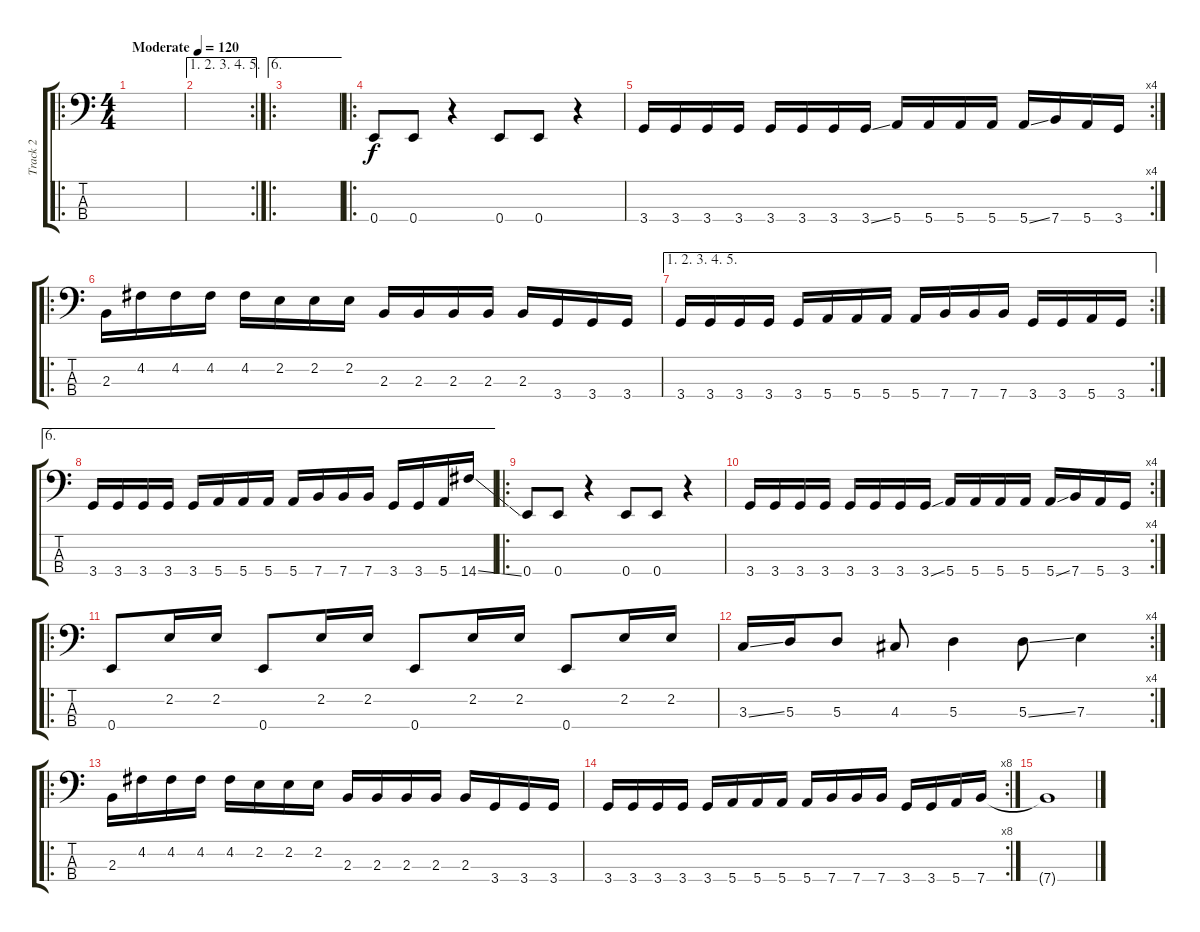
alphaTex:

\track ("Track 2" "Track 2") {instrument electricbasspick}
\staff {score tabs}
\tuning (G2 D2 A1 E1) {hide}
\ro
\ts (4 4)
\tempo (120 "Moderate")
\clef f4
\ks c
|
\ae (1 2 3 4 5)
\rc 2
|
\ae 6
\ro
|
\ro
0.4.8 0.4.8 r.4 0.4.8 0.4.8 r.4 |
\rc 4
3.4.16 3.4.16 3.4.16 3.4.16 3.4.16 3.4.16 3.4.16 3.4{ss}.16 5.4.16 5.4.16 5.4.16 5.4.16 5.4{ss}.16 7.4.16 5.4.16 3.4.16 |
\ro
2.3.16 4.2.16 4.2.16 4.2.16 4.2.16 2.2.16 2.2.16 2.2.16 2.3.16 2.3.16 2.3.16 2.3.16 2.3.16 3.4.16 3.4.16 3.4.16 |
\ae (1 2 3 4 5)
\rc 2
3.4.16 3.4.16 3.4.16 3.4.16 3.4.16 5.4.16 5.4.16 5.4.16 5.4.16 7.4.16 7.4.16 7.4.16 3.4.16 3.4.16 5.4.16 3.4.16 |
\ae 6
3.4.16 3.4.16 3.4.16 3.4.16 3.4.16 5.4.16 5.4.16 5.4.16 5.4.16 7.4.16 7.4.16 7.4.16 3.4.16 3.4.16 5.4.16 14.4{ss}.16 |
\ro
0.4.8 0.4.8 r.4 0.4.8 0.4.8 r.4 |
\rc 4
3.4.16 3.4.16 3.4.16 3.4.16 3.4.16 3.4.16 3.4.16 3.4{ss}.16 5.4.16 5.4.16 5.4.16 5.4.16 5.4{ss}.16 7.4.16 5.4.16 3.4.16 |
\ro
0.4.8 2.2.16 2.2.16 0.4.8 2.2.16 2.2.16 0.4.8 2.2.16 2.2.16 0.4.8 2.2.16 2.2.16 |
\rc 4
3.3{ss}.16 5.3.16 5.3.8 4.3.8 5.3.4 5.3{ss}.8 7.3.4 |
\ro
2.3.16 4.2.16 4.2.16 4.2.16 4.2.16 2.2.16 2.2.16 2.2.16 2.3.16 2.3.16 2.3.16 2.3.16 2.3.16 3.4.16 3.4.16 3.4.16 |
\rc 8
3.4.16 3.4.16 3.4.16 3.4.16 3.4.16 5.4.16 5.4.16 5.4.16 5.4.16 7.4.16 7.4.16 7.4.16 3.4.16 3.4.16 5.4.16 7.4.16 |
7.4{t}.1
